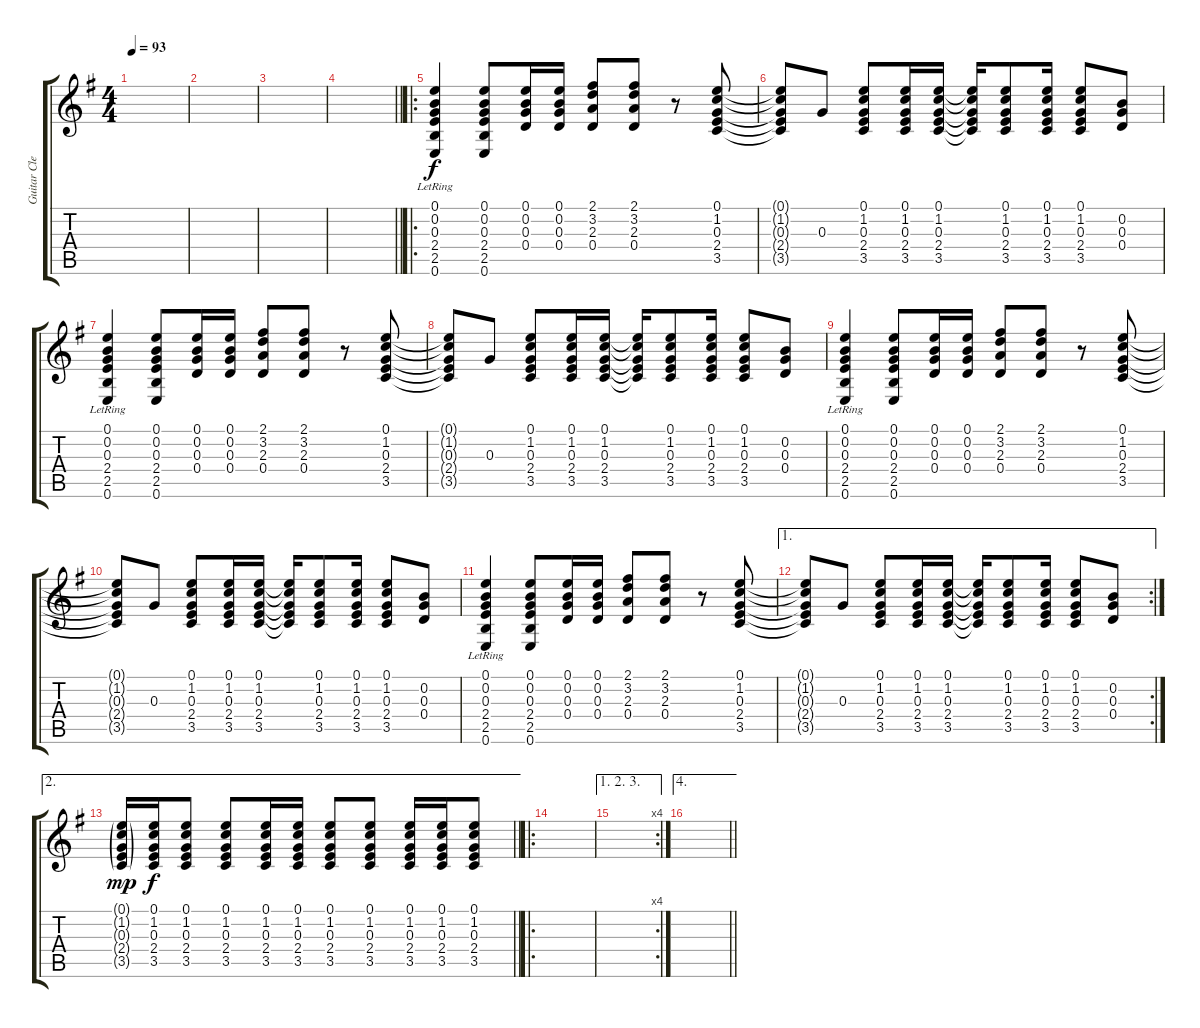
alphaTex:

\track ("Guitar Clean" "Guitar Cle") {instrument acousticguitarsteel}
\staff {score tabs}
\tuning (E4 B3 G3 D3 A2 E2) {hide}
\ts (4 4)
\tempo 93
\clef g2
\ks g
|
|
|
\barLineRight lightlight
|
\ro
(0.1{lr} 0.2{lr} 0.3{lr} 2.4{lr} 2.5{lr} 0.6{lr}).4 (0.1 0.2 0.3 2.4 2.5 0.6).8 (0.1 0.2 0.3 0.4).16 (0.1 0.2 0.3 0.4).16 (2.1 3.2 2.3 0.4).8 (2.1 3.2 2.3 0.4).8 r.8 (0.1 1.2 0.3 2.4 3.5).8 |
(0.1{t} 1.2{t} 0.3{t} 2.4{t} 3.5{t}).8 0.3.8 (0.1 1.2 0.3 2.4 3.5).8 (0.1 1.2 0.3 2.4 3.5).16 (0.1 1.2 0.3 2.4 3.5).16 (0.1{t} 1.2{t} 0.3{t} 2.4{t} 3.5{t}).16 (0.1 1.2 0.3 2.4 3.5).8 (0.1 1.2 0.3 2.4 3.5).16 (0.1 1.2 0.3 2.4 3.5).8 (0.2 0.3 0.4).8 |
(0.1{lr} 0.2{lr} 0.3{lr} 2.4{lr} 2.5{lr} 0.6{lr}).4 (0.1 0.2 0.3 2.4 2.5 0.6).8 (0.1 0.2 0.3 0.4).16 (0.1 0.2 0.3 0.4).16 (2.1 3.2 2.3 0.4).8 (2.1 3.2 2.3 0.4).8 r.8 (0.1 1.2 0.3 2.4 3.5).8 |
(0.1{t} 1.2{t} 0.3{t} 2.4{t} 3.5{t}).8 0.3.8 (0.1 1.2 0.3 2.4 3.5).8 (0.1 1.2 0.3 2.4 3.5).16 (0.1 1.2 0.3 2.4 3.5).16 (0.1{t} 1.2{t} 0.3{t} 2.4{t} 3.5{t}).16 (0.1 1.2 0.3 2.4 3.5).8 (0.1 1.2 0.3 2.4 3.5).16 (0.1 1.2 0.3 2.4 3.5).8 (0.2 0.3 0.4).8 |
(0.1{lr} 0.2{lr} 0.3{lr} 2.4{lr} 2.5{lr} 0.6{lr}).4 (0.1 0.2 0.3 2.4 2.5 0.6).8 (0.1 0.2 0.3 0.4).16 (0.1 0.2 0.3 0.4).16 (2.1 3.2 2.3 0.4).8 (2.1 3.2 2.3 0.4).8 r.8 (0.1 1.2 0.3 2.4 3.5).8 |
(0.1{t} 1.2{t} 0.3{t} 2.4{t} 3.5{t}).8 0.3.8 (0.1 1.2 0.3 2.4 3.5).8 (0.1 1.2 0.3 2.4 3.5).16 (0.1 1.2 0.3 2.4 3.5).16 (0.1{t} 1.2{t} 0.3{t} 2.4{t} 3.5{t}).16 (0.1 1.2 0.3 2.4 3.5).8 (0.1 1.2 0.3 2.4 3.5).16 (0.1 1.2 0.3 2.4 3.5).8 (0.2 0.3 0.4).8 |
(0.1{lr} 0.2{lr} 0.3{lr} 2.4{lr} 2.5{lr} 0.6{lr}).4 (0.1 0.2 0.3 2.4 2.5 0.6).8 (0.1 0.2 0.3 0.4).16 (0.1 0.2 0.3 0.4).16 (2.1 3.2 2.3 0.4).8 (2.1 3.2 2.3 0.4).8 r.8 (0.1 1.2 0.3 2.4 3.5).8 |
\ae 1
\rc 2
(0.1{t} 1.2{t} 0.3{t} 2.4{t} 3.5{t}).8 0.3.8 (0.1 1.2 0.3 2.4 3.5).8 (0.1 1.2 0.3 2.4 3.5).16 (0.1 1.2 0.3 2.4 3.5).16 (0.1{t} 1.2{t} 0.3{t} 2.4{t} 3.5{t}).16 (0.1 1.2 0.3 2.4 3.5).8 (0.1 1.2 0.3 2.4 3.5).16 (0.1 1.2 0.3 2.4 3.5).8 (0.2 0.3 0.4).8 |
\ae 2
\barLineRight lightlight
(0.1{g} 1.2{g} 0.3{g} 2.4{g} 3.5{g}).16{dy mp} (0.1 1.2 0.3 2.4 3.5).16{dy f} (0.1 1.2 0.3 2.4 3.5).8 (0.1 1.2 0.3 2.4 3.5).8 (0.1 1.2 0.3 2.4 3.5).16 (0.1 1.2 0.3 2.4 3.5).16 (0.1 1.2 0.3 2.4 3.5).8 (0.1 1.2 0.3 2.4 3.5).8 (0.1 1.2 0.3 2.4 3.5).16 (0.1 1.2 0.3 2.4 3.5).16 (0.1 1.2 0.3 2.4 3.5).8 |
\ro
|
\ae (1 2 3)
\rc 4
|
\ae 4
\barLineRight lightlight
